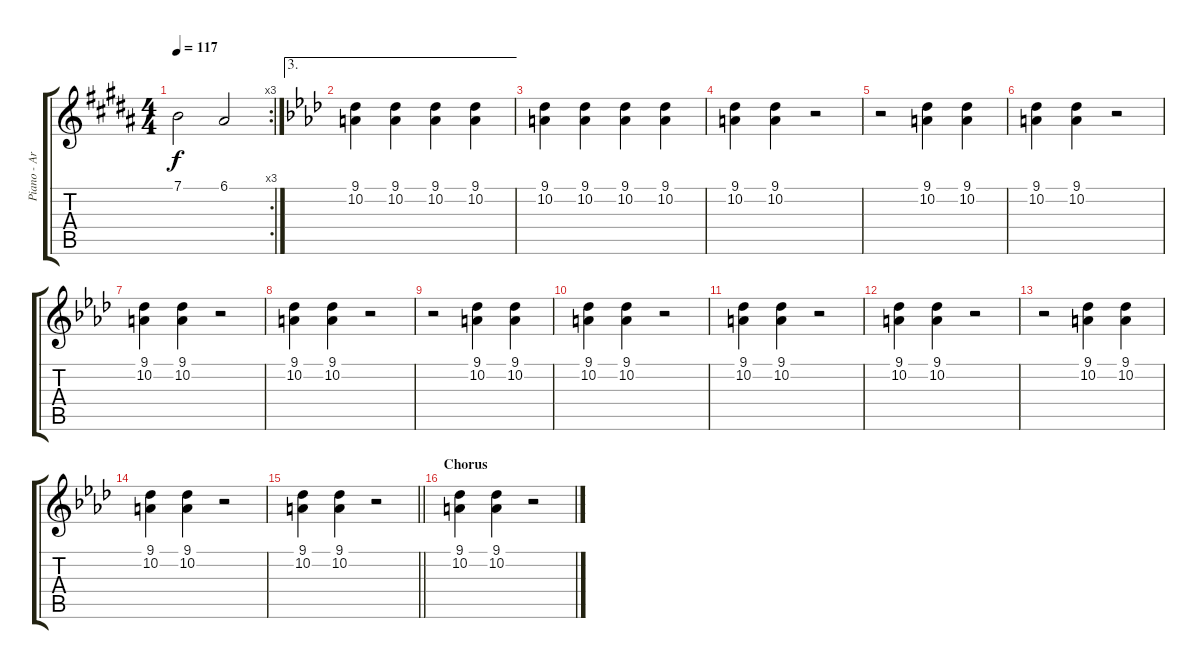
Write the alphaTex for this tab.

\track ("Piano - Arranged for Standard Tuning" "Piano - Ar") {instrument acousticgrandpiano}
\staff {score tabs}
\tuning (E4 B3 G3 D3 A2 E2) {hide}
\rc 3
\ts (4 4)
\tempo 117
\clef g2
\ks g#minor
7.1.2{dy f} 6.1.2 |
\ae 3
\ks ab
(9.1 10.2).4 (9.1 10.2).4 (9.1 10.2).4 (9.1 10.2).4 |
(9.1 10.2).4 (9.1 10.2).4 (9.1 10.2).4 (9.1 10.2).4 |
(9.1 10.2).4 (9.1 10.2).4 r.2 |
r.2 (9.1 10.2).4 (9.1 10.2).4 |
(9.1 10.2).4 (9.1 10.2).4 r.2 |
(9.1 10.2).4 (9.1 10.2).4 r.2 |
(9.1 10.2).4 (9.1 10.2).4 r.2 |
r.2 (9.1 10.2).4 (9.1 10.2).4 |
(9.1 10.2).4 (9.1 10.2).4 r.2 |
(9.1 10.2).4 (9.1 10.2).4 r.2 |
(9.1 10.2).4 (9.1 10.2).4 r.2 |
r.2 (9.1 10.2).4 (9.1 10.2).4 |
(9.1 10.2).4 (9.1 10.2).4 r.2 |
\barLineRight lightlight
(9.1 10.2).4 (9.1 10.2).4 r.2 |
\section ("" "Chorus")
(9.1 10.2).4 (9.1 10.2).4 r.2
